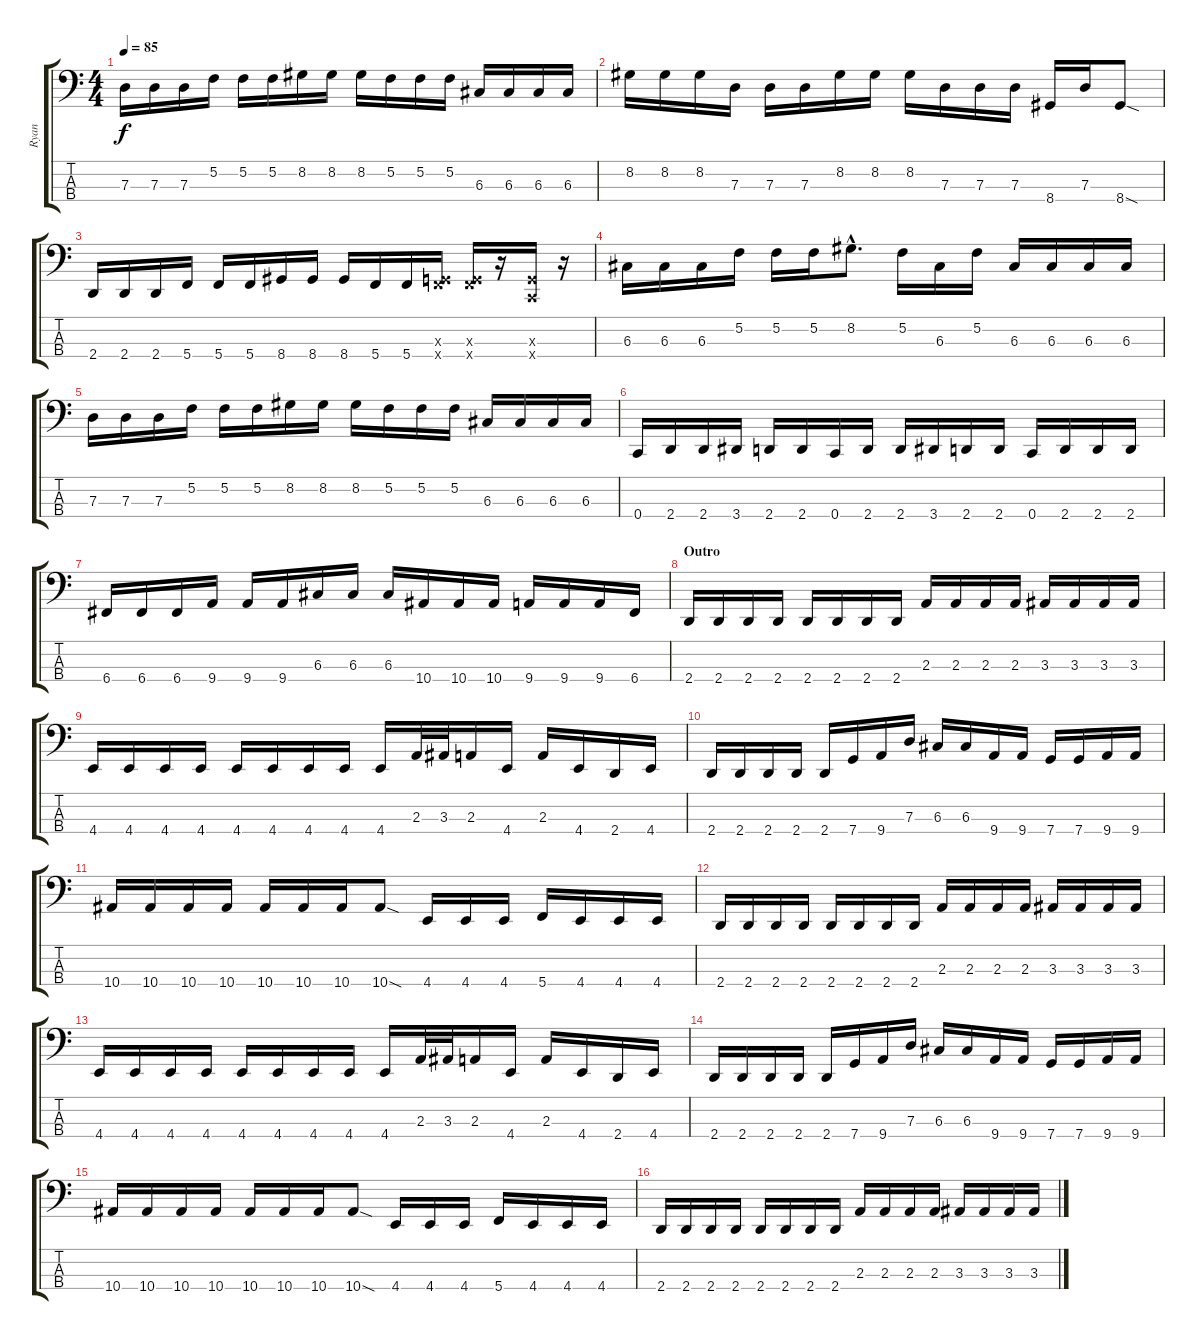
\track ("Ryan" "Ryan") {instrument electricbassfinger}
\staff {score tabs}
\tuning (F2 C2 G1 C1) {hide}
\ts (4 4)
\tempo 85
\clef f4
\ks c
7.3.16{dy f} 7.3.16 7.3.16 5.2.16 5.2.16 5.2.16 8.2.16 8.2.16 8.2.16 5.2.16 5.2.16 5.2.16 6.3.16 6.3.16 6.3.16 6.3.16 |
8.2.16 8.2.16 8.2.16 7.3.16 7.3.16 7.3.16 8.2.16 8.2.16 8.2.16 7.3.16 7.3.16 7.3.16 8.4.16 7.3.16 8.4{sod}.8 |
2.4.16 2.4.16 2.4.16 5.4.16 5.4.16 5.4.16 8.4.16 8.4.16 8.4.16 5.4.16 5.4.16 (0.3{x} 5.4{x}).16 (0.3{x} 5.4{x}).16 r.16 (0.3{x} 0.4{x}).16 r.16 |
6.3.16 6.3.16 6.3.16 5.2.16 5.2.16 5.2.16 8.2{hac}.8{d} 5.2.16 6.3.16 5.2.16 6.3.16 6.3.16 6.3.16 6.3.16 |
7.3.16 7.3.16 7.3.16 5.2.16 5.2.16 5.2.16 8.2.16 8.2.16 8.2.16 5.2.16 5.2.16 5.2.16 6.3.16 6.3.16 6.3.16 6.3.16 |
0.4.16 2.4.16 2.4.16 3.4.16 2.4.16 2.4.16 0.4.16 2.4.16 2.4.16 3.4.16 2.4.16 2.4.16 0.4.16 2.4.16 2.4.16 2.4.16 |
6.4.16 6.4.16 6.4.16 9.4.16 9.4.16 9.4.16 6.3.16 6.3.16 6.3.16 10.4.16 10.4.16 10.4.16 9.4.16 9.4.16 9.4.16 6.4.16 |
\section ("" "Outro")
2.4.16 2.4.16 2.4.16 2.4.16 2.4.16 2.4.16 2.4.16 2.4.16 2.3.16 2.3.16 2.3.16 2.3.16 3.3.16 3.3.16 3.3.16 3.3.16 |
4.4.16 4.4.16 4.4.16 4.4.16 4.4.16 4.4.16 4.4.16 4.4.16 4.4.16 2.3.32 3.3.32 2.3.16 4.4.16 2.3.16 4.4.16 2.4.16 4.4.16 |
2.4.16 2.4.16 2.4.16 2.4.16 2.4.16 7.4.16 9.4.16 7.3.16 6.3.16 6.3.16 9.4.16 9.4.16 7.4.16 7.4.16 9.4.16 9.4.16 |
10.4.16 10.4.16 10.4.16 10.4.16 10.4.16 10.4.16 10.4.16 10.4{sod}.8 4.4.16 4.4.16 4.4.16 5.4.16 4.4.16 4.4.16 4.4.16 |
2.4.16 2.4.16 2.4.16 2.4.16 2.4.16 2.4.16 2.4.16 2.4.16 2.3.16 2.3.16 2.3.16 2.3.16 3.3.16 3.3.16 3.3.16 3.3.16 |
4.4.16 4.4.16 4.4.16 4.4.16 4.4.16 4.4.16 4.4.16 4.4.16 4.4.16 2.3.32 3.3.32 2.3.16 4.4.16 2.3.16 4.4.16 2.4.16 4.4.16 |
2.4.16 2.4.16 2.4.16 2.4.16 2.4.16 7.4.16 9.4.16 7.3.16 6.3.16 6.3.16 9.4.16 9.4.16 7.4.16 7.4.16 9.4.16 9.4.16 |
10.4.16 10.4.16 10.4.16 10.4.16 10.4.16 10.4.16 10.4.16 10.4{sod}.8 4.4.16 4.4.16 4.4.16 5.4.16 4.4.16 4.4.16 4.4.16 |
2.4.16 2.4.16 2.4.16 2.4.16 2.4.16 2.4.16 2.4.16 2.4.16 2.3.16 2.3.16 2.3.16 2.3.16 3.3.16 3.3.16 3.3.16 3.3.16
